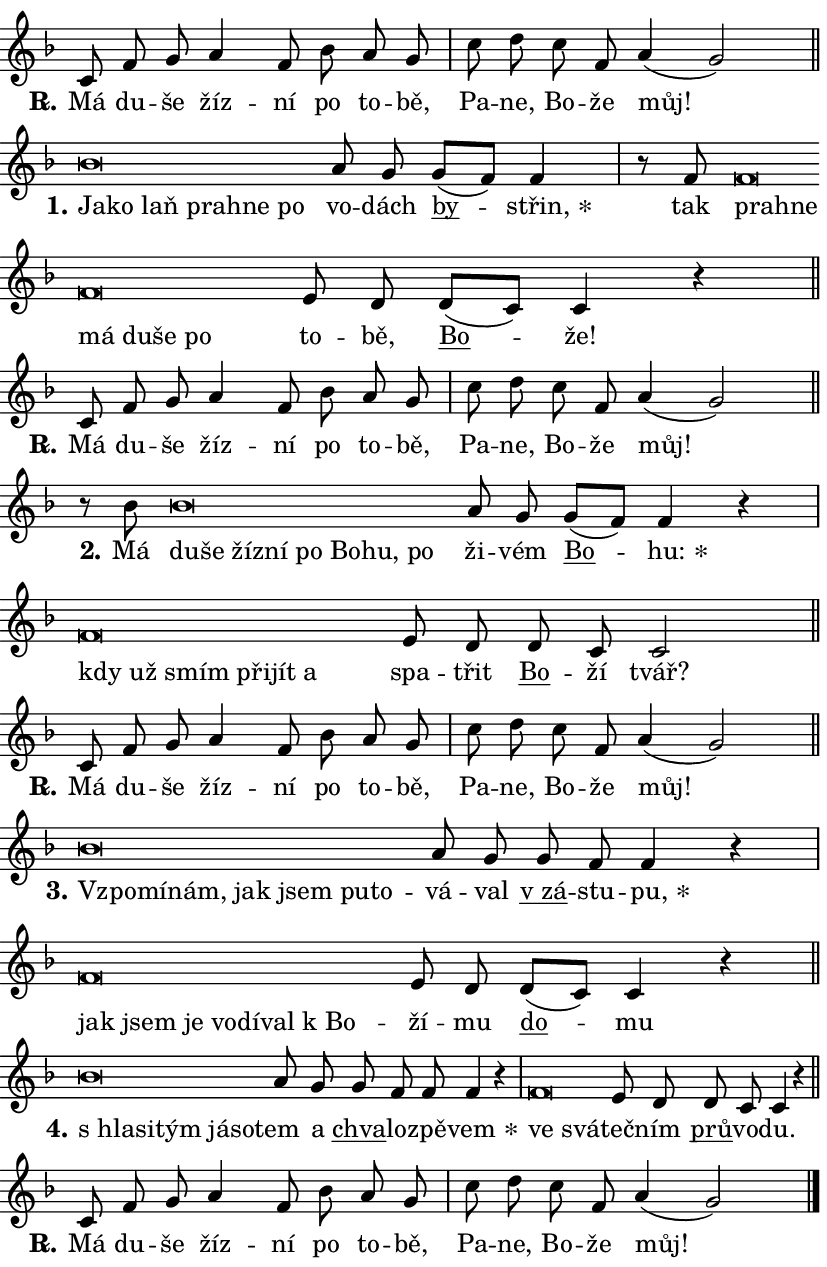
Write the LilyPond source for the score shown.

\version "2.24.0"
\header { tagline = "" }
\paper {
  indent = 0\cm
  top-margin = 0\cm
  right-margin = 0.13\cm % to fit lyric hyphens
  bottom-margin = 0\cm
  left-margin = 0\cm
  paper-width = 14\cm
  page-breaking = #ly:one-page-breaking
  system-system-spacing.basic-distance = #11
  score-system-spacing.basic-distance = #11
  ragged-last = ##f
}


%% Author: Thomas Morley
%% https://lists.gnu.org/archive/html/lilypond-user/2020-05/msg00002.html
#(define (line-position grob)
"Returns position of @var[grob} in current system:
   @code{'start}, if at first time-step
   @code{'end}, if at last time-step
   @code{'middle} otherwise
"
  (let* ((col (ly:item-get-column grob))
         (ln (ly:grob-object col 'left-neighbor))
         (rn (ly:grob-object col 'right-neighbor))
         (col-to-check-left (if (ly:grob? ln) ln col))
         (col-to-check-right (if (ly:grob? rn) rn col))
         (break-dir-left
           (and
             (ly:grob-property col-to-check-left 'non-musical #f)
             (ly:item-break-dir col-to-check-left)))
         (break-dir-right
           (and
             (ly:grob-property col-to-check-right 'non-musical #f)
             (ly:item-break-dir col-to-check-right))))
        (cond ((eqv? 1 break-dir-left) 'start)
              ((eqv? -1 break-dir-right) 'end)
              (else 'middle))))

#(define (tranparent-at-line-position vctor)
  (lambda (grob)
  "Relying on @code{line-position} select the relevant enry from @var{vctor}.
Used to determine transparency,"
    (case (line-position grob)
      ((end) (not (vector-ref vctor 0)))
      ((middle) (not (vector-ref vctor 1)))
      ((start) (not (vector-ref vctor 2))))))

noteHeadBreakVisibility =
#(define-music-function (break-visibility)(vector?)
"Makes @code{NoteHead}s transparent relying on @var{break-visibility}"
#{
  \override NoteHead.transparent =
    #(tranparent-at-line-position break-visibility)
#})

#(define delete-ledgers-for-transparent-note-heads
  (lambda (grob)
    "Reads whether a @code{NoteHead} is transparent.
If so this @code{NoteHead} is removed from @code{'note-heads} from
@var{grob}, which is supposed to be @code{LedgerLineSpanner}.
As a result ledgers are not printed for this @code{NoteHead}"
    (let* ((nhds-array (ly:grob-object grob 'note-heads))
           (nhds-list
             (if (ly:grob-array? nhds-array)
                 (ly:grob-array->list nhds-array)
                 '()))
           ;; Relies on the transparent-property being done before
           ;; Staff.LedgerLineSpanner.after-line-breaking is executed.
           ;; This is fragile ...
           (to-keep
             (remove
               (lambda (nhd)
                 (ly:grob-property nhd 'transparent #f))
               nhds-list)))
      ;; TODO find a better method to iterate over grob-arrays, similiar
      ;; to filter/remove etc for lists
      ;; For now rebuilt from scratch
      (set! (ly:grob-object grob 'note-heads)  '())
      (for-each
        (lambda (nhd)
          (ly:pointer-group-interface::add-grob grob 'note-heads nhd))
        to-keep))))

squashNotes = {
  \override NoteHead.X-extent = #'(-0.2 . 0.2)
  \override NoteHead.Y-extent = #'(-0.75 . 0)
  \override NoteHead.stencil =
    #(lambda (grob)
       (let ((pos (ly:grob-property grob 'staff-position)))
         (begin
           (if (< pos -7) (display "ERROR: Lower brevis then expected\n") (display ""))
           (if (<= pos -6) ly:text-interface::print ly:note-head::print))))
}
unSquashNotes = {
  \revert NoteHead.X-extent
  \revert NoteHead.Y-extent
  \revert NoteHead.stencil
}

hideNotes = \noteHeadBreakVisibility #begin-of-line-visible
unHideNotes = \noteHeadBreakVisibility #all-visible

% work-around for resetting accidentals
% https://lilypond.org/doc/v2.23/Documentation/notation/displaying-rhythms#unmetered-music
cadenzaMeasure = {
  \cadenzaOff
  \partial 1024 s1024
  \cadenzaOn
}

#(define-markup-command (accent layout props text) (markup?)
  "Underline accented syllable"
  (interpret-markup layout props
    #{\markup \override #'(offset . 4.3) \underline { #text }#}))

responsum = \markup \concat {
  "R" \hspace #-1.05 \path #0.1 #'((moveto 0 0.07) (lineto 0.9 0.8)) \hspace #0.05 "."
}

spaceSize = #0.6828661417322834 % exact space size for TeX Gyre Schola

\layout {
  \context {
    \Staff
    \remove "Time_signature_engraver"
    \override LedgerLineSpanner.after-line-breaking = #delete-ledgers-for-transparent-note-heads
  }
  \context {
    \Lyrics {
      \override LyricSpace.minimum-distance = \spaceSize
      \override LyricText.font-name = #"TeX Gyre Schola"
      \override LyricText.font-size = 1
      \override StanzaNumber.font-name = #"TeX Gyre Schola Bold"
      \override StanzaNumber.font-size = 1
    }
  }
  \context {
    \Score 
    \override NoteHead.text =
      #(lambda (grob) 
        (let ((pos (ly:grob-property grob 'staff-position)))
          #{\markup {
            \combine
              \halign #-0.55 \raise #(if (= pos -6) 0 0.5) \override #'(thickness . 2) \draw-line #'(3.2 . 0)
              \musicglyph "noteheads.sM1"
          }#}))
  }
}

% magnetic-lyrics.ily
%
%   written by
%     Jean Abou Samra <jean@abou-samra.fr>
%     Werner Lemberg <wl@gnu.org>
%
%   adapted by
%     Jiri Hon <jiri.hon@gmail.com>
%
% Version 2022-Apr-15

% https://www.mail-archive.com/lilypond-user@gnu.org/msg149350.html

#(define (Left_hyphen_pointer_engraver context)
   "Collect syllable-hyphen-syllable occurrences in lyrics and store
them in properties.  This engraver only looks to the left.  For
example, if the lyrics input is @code{foo -- bar}, it does the
following.

@itemize @bullet
@item
Set the @code{text} property of the @code{LyricHyphen} grob between
@q{foo} and @q{bar} to @code{foo}.

@item
Set the @code{left-hyphen} property of the @code{LyricText} grob with
text @q{foo} to the @code{LyricHyphen} grob between @q{foo} and
@q{bar}.
@end itemize

Use this auxiliary engraver in combination with the
@code{lyric-@/text::@/apply-@/magnetic-@/offset!} hook."
   (let ((hyphen #f)
         (text #f))
     (make-engraver
      (acknowledgers
       ((lyric-syllable-interface engraver grob source-engraver)
        (set! text grob)))
      (end-acknowledgers
       ((lyric-hyphen-interface engraver grob source-engraver)
        ;(when (not (grob::has-interface grob 'lyric-space-interface))
          (set! hyphen grob)));)
      ((stop-translation-timestep engraver)
       (when (and text hyphen)
         (ly:grob-set-object! text 'left-hyphen hyphen))
       (set! text #f)
       (set! hyphen #f)))))

#(define (lyric-text::apply-magnetic-offset! grob)
   "If the space between two syllables is less than the value in
property @code{LyricText@/.details@/.squash-threshold}, move the right
syllable to the left so that it gets concatenated with the left
syllable.

Use this function as a hook for
@code{LyricText@/.after-@/line-@/breaking} if the
@code{Left_@/hyphen_@/pointer_@/engraver} is active."
   (let ((hyphen (ly:grob-object grob 'left-hyphen #f)))
     (when hyphen
       (let ((left-text (ly:spanner-bound hyphen LEFT)))
         (when (grob::has-interface left-text 'lyric-syllable-interface)
           (let* ((common (ly:grob-common-refpoint grob left-text X))
                  (this-x-ext (ly:grob-extent grob common X))
                  (left-x-ext
                   (begin
                     ;; Trigger magnetism for left-text.
                     (ly:grob-property left-text 'after-line-breaking)
                     (ly:grob-extent left-text common X)))
                  ;; `delta` is the gap width between two syllables.
                  (delta (- (interval-start this-x-ext)
                            (interval-end left-x-ext)))
                  (details (ly:grob-property grob 'details))
                  (threshold (assoc-get 'squash-threshold details 0.2)))
             (when (< delta threshold)
               (let* (;; We have to manipulate the input text so that
                      ;; ligatures crossing syllable boundaries are not
                      ;; disabled.  For languages based on the Latin
                      ;; script this is essentially a beautification.
                      ;; However, for non-Western scripts it can be a
                      ;; necessity.
                      (lt (ly:grob-property left-text 'text))
                      (rt (ly:grob-property grob 'text))
                      (is-space (grob::has-interface hyphen 'lyric-space-interface))
                      (space (if is-space " " ""))
                      (extra-delta (if is-space spaceSize 0))
                      ;; Append new syllable.
                      (ltrt-space (if (and (string? lt) (string? rt))
                                (string-append lt space rt)
                                (make-concat-markup (list lt space rt))))
                      ;; Right-align `ltrt` to the right side.
                      (ltrt-space-markup (grob-interpret-markup
                               grob
                               (make-translate-markup
                                (cons (interval-length this-x-ext) 0)
                                (make-right-align-markup ltrt-space)))))
                 (begin
                   ;; Don't print `left-text`.
                   (ly:grob-set-property! left-text 'stencil #f)
                   ;; Set text and stencil (which holds all collected
                   ;; syllables so far) and shift it to the left.
                   (ly:grob-set-property! grob 'text ltrt-space)
                   (ly:grob-set-property! grob 'stencil ltrt-space-markup)
                   (ly:grob-translate-axis! grob (- (- delta extra-delta)) X))))))))))


#(define (lyric-hyphen::displace-bounds-first grob)
   ;; Make very sure this callback isn't triggered too early.
   (let ((left (ly:spanner-bound grob LEFT))
         (right (ly:spanner-bound grob RIGHT)))
     (ly:grob-property left 'after-line-breaking)
     (ly:grob-property right 'after-line-breaking)
     (ly:lyric-hyphen::print grob)))

squashThreshold = #0.4

\layout {
  \context {
    \Lyrics
    \consists #Left_hyphen_pointer_engraver
    \override LyricText.after-line-breaking =
      #lyric-text::apply-magnetic-offset!
    \override LyricHyphen.stencil = #lyric-hyphen::displace-bounds-first
    \override LyricText.details.squash-threshold = \squashThreshold
    \override LyricHyphen.minimum-distance = 0
    \override LyricHyphen.minimum-length = \squashThreshold
  }
}

squashText = \override LyricText.details.squash-threshold = 9999
unSquashText = \override LyricText.details.squash-threshold = \squashThreshold

leftText = \override LyricText.self-alignment-X = #LEFT
unLeftText = \revert LyricText.self-alignment-X

starOffset = #(lambda (grob) 
                (let ((x_offset (ly:self-alignment-interface::aligned-on-x-parent grob)))
                  (if (= x_offset 0) 0 (+ x_offset 1.2))))

star = #(define-music-function (syllable)(string?)
"Append star separator at the end of a syllable"
#{
  \once \override LyricText.X-offset = #starOffset
  \lyricmode { \markup {
    #syllable
    \override #'((font-name . "TeX Gyre Schola Bold")) \hspace #0.2 \lower #0.65 \larger "*"
  } }
#})

starAccent = #(define-music-function (syllable)(string?)
"Append star separator at the end of a syllable and make accent"
#{
  \once \override LyricText.X-offset = #starOffset
  \lyricmode { \markup {
    \accent #syllable
    \override #'((font-name . "TeX Gyre Schola Bold")) \hspace #0.2 \lower #0.65 \larger "*"
  } }
#})

breath = #(define-music-function (syllable)(string?)
"Append breathing indicator at the end of a syllable"
#{
  \lyricmode { \markup { #syllable "+" } }
#})

optionalBreath = #(define-music-function (syllable)(string?)
"Append optional breathing indicator at the end of a syllable"
#{
  \lyricmode { \markup { #syllable "(+)" } }
#})


\score {
    <<
        \new Voice = "melody" { \cadenzaOn \key f \major \relative { c'8 f g a4 f8 bes a g \cadenzaMeasure \bar "|" c d \bar "" c f, \bar "" a4( g2) \cadenzaMeasure \bar "||" \break } }
        \new Lyrics \lyricsto "melody" { \lyricmode { \set stanza = \responsum
Má du -- še žíz -- ní po to -- bě, Pa -- ne, Bo -- že můj! } }
    >>
    \layout {}
}

\score {
    <<
        \new Voice = "melody" { \cadenzaOn \key f \major \relative { \squashNotes bes'\breve*1/16 \hideNotes \breve*1/16 \bar "" \breve*1/16 \bar "" \breve*1/16 \bar "" \breve*1/16 \breve*1/16 \bar "" \unHideNotes \unSquashNotes a8 g \bar "" g[( f)] f4 \cadenzaMeasure \bar "|" r8 f8 \squashNotes f\breve*1/16 \hideNotes \breve*1/16 \bar "" \breve*1/16 \bar "" \breve*1/16 \bar "" \breve*1/16 \breve*1/16 \bar "" \unHideNotes \unSquashNotes e8 d \bar "" d[( c)] c4 r \cadenzaMeasure \bar "||" \break } }
        \new Lyrics \lyricsto "melody" { \lyricmode { \set stanza = "1."
\leftText Ja -- \squashText ko laň pra -- hne po \unLeftText \unSquashText vo -- dách \markup \accent by -- \star střin, tak \leftText pra -- \squashText hne má du -- še po \unLeftText \unSquashText to -- bě, \markup \accent Bo -- že! } }
    >>
    \layout {}
}

\score {
    <<
        \new Voice = "melody" { \cadenzaOn \key f \major \relative { c'8 f g a4 f8 bes a g \cadenzaMeasure \bar "|" c d \bar "" c f, \bar "" a4( g2) \cadenzaMeasure \bar "||" \break } }
        \new Lyrics \lyricsto "melody" { \lyricmode { \set stanza = \responsum
Má du -- še žíz -- ní po to -- bě, Pa -- ne, Bo -- že můj! } }
    >>
    \layout {}
}

\score {
    <<
        \new Voice = "melody" { \cadenzaOn \key f \major \relative { r8 bes'8 \squashNotes bes\breve*1/16 \hideNotes \breve*1/16 \bar "" \breve*1/16 \bar "" \breve*1/16 \bar "" \breve*1/16 \bar "" \breve*1/16 \bar "" \breve*1/16 \breve*1/16 \bar "" \unHideNotes \unSquashNotes a8 g \bar "" g[( f)] f4 r \cadenzaMeasure \bar "|" \squashNotes f\breve*1/16 \hideNotes \breve*1/16 \bar "" \breve*1/16 \bar "" \breve*1/16 \bar "" \breve*1/16 \breve*1/16 \bar "" \unHideNotes \unSquashNotes e8 d \bar "" d c c2 \cadenzaMeasure \bar "||" \break } }
        \new Lyrics \lyricsto "melody" { \lyricmode { \set stanza = "2."
Má \leftText du -- \squashText še žíz -- ní po Bo -- hu, po \unLeftText \unSquashText ži -- vém \markup \accent Bo -- \star hu: \leftText kdy \squashText už smím při -- jít a \unLeftText \unSquashText spa -- třit \markup \accent Bo -- ží tvář? } }
    >>
    \layout {}
}

\score {
    <<
        \new Voice = "melody" { \cadenzaOn \key f \major \relative { c'8 f g a4 f8 bes a g \cadenzaMeasure \bar "|" c d \bar "" c f, \bar "" a4( g2) \cadenzaMeasure \bar "||" \break } }
        \new Lyrics \lyricsto "melody" { \lyricmode { \set stanza = \responsum
Má du -- še žíz -- ní po to -- bě, Pa -- ne, Bo -- že můj! } }
    >>
    \layout {}
}

\score {
    <<
        \new Voice = "melody" { \cadenzaOn \key f \major \relative { \squashNotes bes'\breve*1/16 \hideNotes \breve*1/16 \bar "" \breve*1/16 \bar "" \breve*1/16 \bar "" \breve*1/16 \bar "" \breve*1/16 \breve*1/16 \bar "" \unHideNotes \unSquashNotes a8 g \bar "" g f f4 r \cadenzaMeasure \bar "|" \squashNotes f\breve*1/16 \hideNotes \breve*1/16 \bar "" \breve*1/16 \bar "" \breve*1/16 \bar "" \breve*1/16 \bar "" \breve*1/16 \breve*1/16 \bar "" \unHideNotes \unSquashNotes e8 d \bar "" d[( c)] c4 r \cadenzaMeasure \bar "||" \break } }
        \new Lyrics \lyricsto "melody" { \lyricmode { \set stanza = "3."
\leftText Vzpo -- \squashText mí -- nám, jak jsem pu -- to -- \unLeftText \unSquashText vá -- val \markup \accent "v zá" -- stu -- \star pu, \leftText jak \squashText jsem je vo -- dí -- val "k Bo" -- \unLeftText \unSquashText ží -- mu \markup \accent do -- mu } }
    >>
    \layout {}
}

\score {
    <<
        \new Voice = "melody" { \cadenzaOn \key f \major \relative { \squashNotes bes'\breve*1/16 \hideNotes \breve*1/16 \bar "" \breve*1/16 \bar "" \breve*1/16 \breve*1/16 \bar "" \unHideNotes \unSquashNotes a8 g \bar "" g f f f4 r \cadenzaMeasure \bar "|" \squashNotes f\breve*1/16 \hideNotes \breve*1/16 \bar "" \unHideNotes \unSquashNotes e8 d \bar "" d c c4 r \cadenzaMeasure \bar "||" \break } }
        \new Lyrics \lyricsto "melody" { \lyricmode { \set stanza = "4."
\leftText "s hla" -- \squashText si -- tým já -- so -- \unLeftText \unSquashText tem a \markup \accent chva -- lo -- zpě -- \star vem \leftText ve \squashText svá -- \unLeftText \unSquashText teč -- ním \markup \accent prů -- vo -- du. } }
    >>
    \layout {}
}

\score {
    <<
        \new Voice = "melody" { \cadenzaOn \key f \major \relative { c'8 f g a4 f8 bes a g \cadenzaMeasure \bar "|" c d \bar "" c f, \bar "" a4( g2) \cadenzaMeasure \bar "||" \break } \bar "|." }
        \new Lyrics \lyricsto "melody" { \lyricmode { \set stanza = \responsum
Má du -- še žíz -- ní po to -- bě, Pa -- ne, Bo -- že můj! } }
    >>
    \layout {}
}
